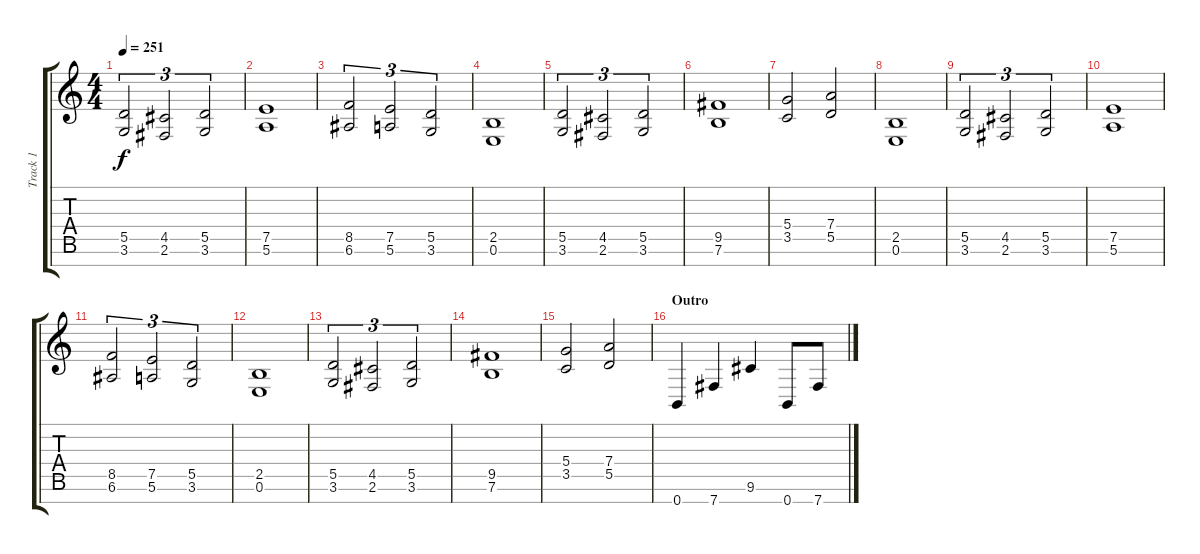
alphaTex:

\track ("Track 1" "Track 1") {instrument distortionguitar}
\staff {score tabs}
\tuning (E4 B3 G3 D3 A2 E2 B1) {hide}
\ts (4 4)
\tempo 251
\clef g2
\ks c
(5.5 3.6).2{tu (3 2) dy f} (4.5 2.6).2{tu (3 2)} (5.5 3.6).2{tu (3 2)} |
(7.5 5.6).1 |
(8.5 6.6).2{tu (3 2)} (7.5 5.6).2{tu (3 2)} (5.5 3.6).2{tu (3 2)} |
(2.5 0.6).1 |
(5.5 3.6).2{tu (3 2)} (4.5 2.6).2{tu (3 2)} (5.5 3.6).2{tu (3 2)} |
(9.5 7.6).1 |
(5.4 3.5).2 (7.4 5.5).2 |
(2.5 0.6).1 |
(5.5 3.6).2{tu (3 2)} (4.5 2.6).2{tu (3 2)} (5.5 3.6).2{tu (3 2)} |
(7.5 5.6).1 |
(8.5 6.6).2{tu (3 2)} (7.5 5.6).2{tu (3 2)} (5.5 3.6).2{tu (3 2)} |
(2.5 0.6).1 |
(5.5 3.6).2{tu (3 2)} (4.5 2.6).2{tu (3 2)} (5.5 3.6).2{tu (3 2)} |
(9.5 7.6).1 |
(5.4 3.5).2 (7.4 5.5).2 |
\section ("" "Outro")
0.7.4 7.7.4 9.6.4 0.7.8 7.7.8
